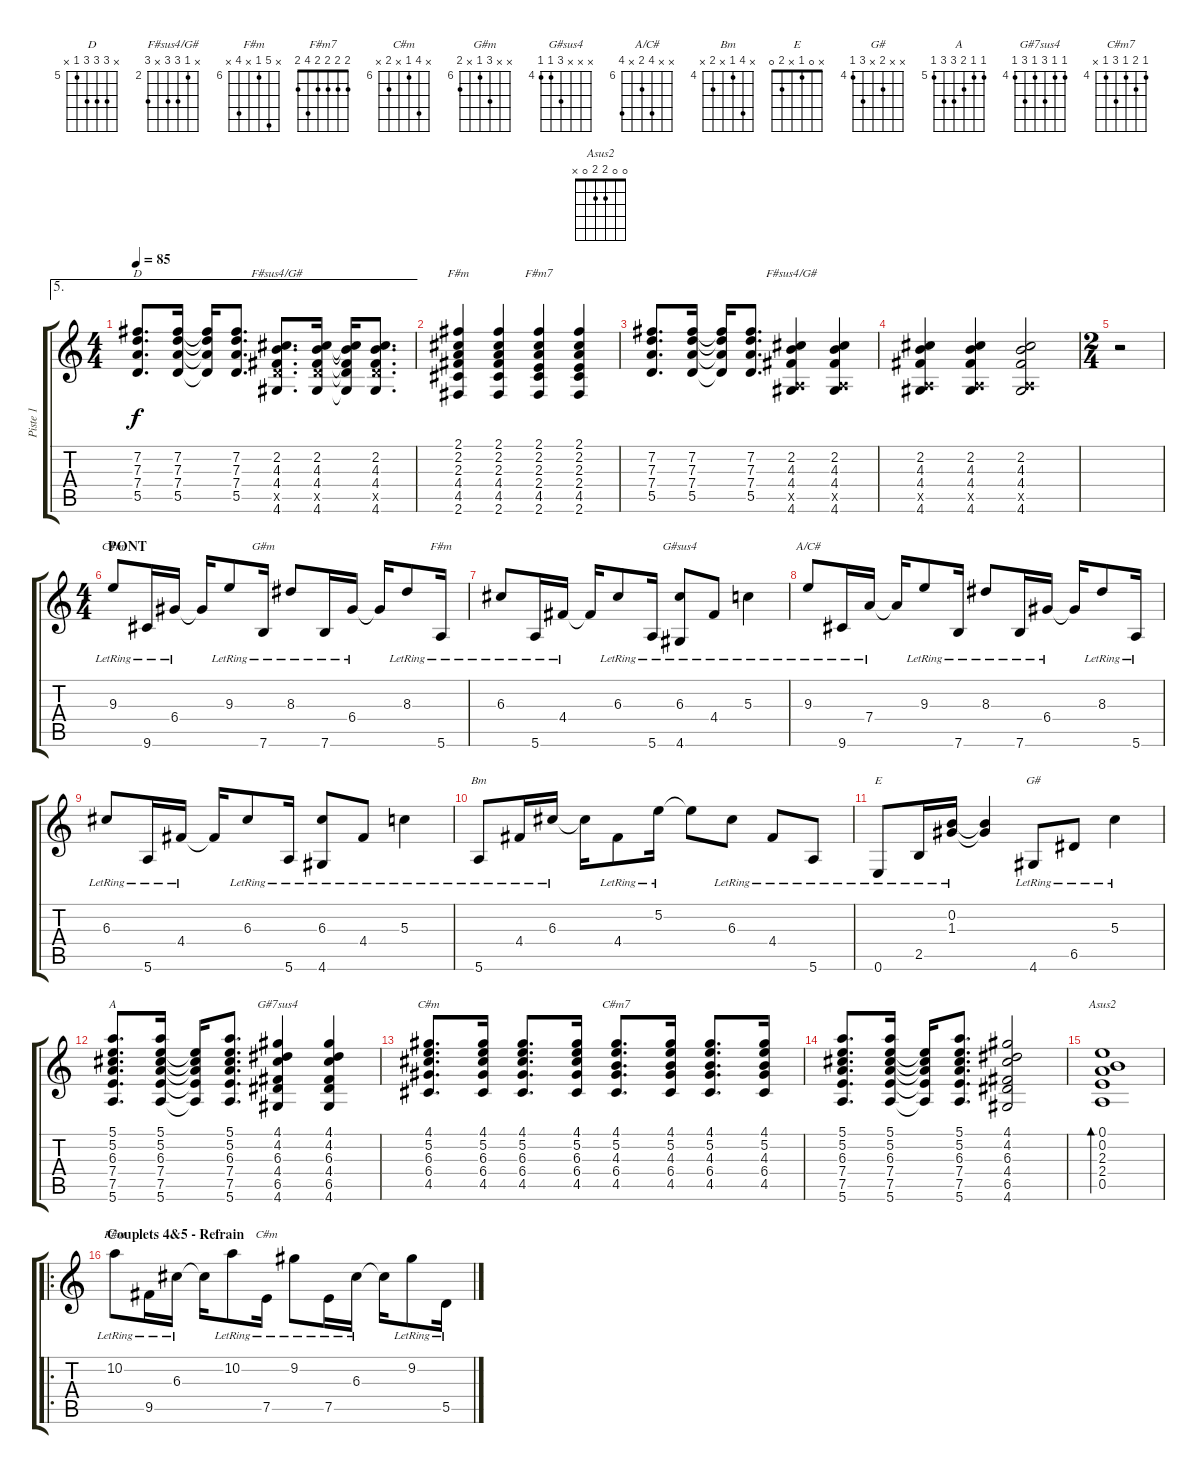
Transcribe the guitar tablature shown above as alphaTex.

\track ("Piste 1" "Piste 1") {instrument acousticguitarsteel}
\staff {score tabs}
\tuning (E4 B3 G3 D3 A2 E2) {hide}
\chord ("D" x 7 7 7 5 x) {firstfret 5}
\chord ("F#sus4/G#" x 2 4 4 x 4)
\chord ("F#m" 2 2 2 4 4 2)
\chord ("F#m7" 2 2 2 2 4 2)
\chord ("F#sus4/G#" x 2 4 4 x 4) {firstfret 2}
\chord ("C#m" x x 9 6 x 9) {firstfret 6}
\chord ("G#m" x x 8 6 x 7) {firstfret 6}
\chord ("F#m" x x 6 4 x 5) {firstfret 4}
\chord ("G#sus4" x x x 6 4 4) {firstfret 4}
\chord ("A/C#" x x 9 7 x 9) {firstfret 6}
\chord ("Bm" x 7 4 x 5 x) {firstfret 4}
\chord ("E" x 0 1 x 2 0)
\chord ("G#" x x 5 x 6 4) {firstfret 4}
\chord ("A" 5 5 6 7 7 5) {firstfret 5}
\chord ("G#7sus4" 4 4 6 4 6 4) {firstfret 4}
\chord ("C#m" 4 5 6 6 4 x) {firstfret 4}
\chord ("C#m7" 4 5 4 6 4 x) {firstfret 4}
\chord ("Asus2" 0 0 2 2 0 x)
\chord ("F#m" x 10 6 x 9 x) {firstfret 6}
\chord ("C#m" x 9 6 x 7 x) {firstfret 6}
\ae 5
\ts (4 4)
\tempo 85
\clef g2
\ks c
(7.2 7.3 7.4 5.5).8{d ch "D" dy f} (7.2 7.3 7.4 5.5).16 (7.2{t} 7.3{t} 7.4{t} 5.5{t}).16 (7.2 7.3 7.4 5.5).8{d} (2.2 4.3 4.4 5.5{x} 4.6).8{d ch "F#sus4/G#"} (2.2 4.3 4.4 5.5{x} 4.6).16 (2.2{t} 4.3{t} 4.4{t} 5.5{t} 4.6{t}).16 (2.2 4.3 4.4 5.5{x} 4.6).8{d} |
(2.1 2.2 2.3 4.4 4.5 2.6).4{ch "F#m"} (2.1 2.2 2.3 4.4 4.5 2.6).4 (2.1 2.2 2.3 2.4 4.5 2.6).4{ch "F#m7"} (2.1 2.2 2.3 2.4 4.5 2.6).4 |
(7.2 7.3 7.4 5.5).8{d} (7.2 7.3 7.4 5.5).16 (7.2{t} 7.3{t} 7.4{t} 5.5{t}).16 (7.2 7.3 7.4 5.5).8{d} (2.2 4.3 4.4 0.5{x} 4.6).4{ch "F#sus4/G#"} (2.2 4.3 4.4 0.5{x} 4.6).4 |
(2.2 4.3 4.4 0.5{x} 4.6).4 (2.2 4.3 4.4 0.5{x} 4.6).4 (2.2 4.3 4.4 0.5{x} 4.6).2 |
\ts (2 4)
r.2 |
\ts (4 4)
\section ("" "PONT")
9.3{lr}.8{ch "C#m"} 9.6{lr}.16 6.4{lr}.16 6.4{t}.16 9.3{lr}.8 7.6{lr}.16{ch "G#m"} 8.3{lr}.8 7.6{lr}.16 6.4{lr}.16 6.4{t}.16 8.3{lr}.8 5.6{lr}.16{ch "F#m"} |
6.3{lr}.8 5.6{lr}.16 4.4{lr}.16 4.4{t}.16 6.3{lr}.8 5.6{lr}.16 (6.3{lr} 4.6{lr}).8{ch "G#sus4"} 4.4{lr}.8 5.3{lr}.4 |
9.3{lr}.8{ch "A/C#"} 9.6{lr}.16 7.4{lr}.16 7.4{t}.16 9.3{lr}.8 7.6{lr}.16 8.3{lr}.8 7.6{lr}.16 6.4{lr}.16 6.4{t}.16 8.3{lr}.8 5.6{lr}.16 |
6.3{lr}.8 5.6{lr}.16 4.4{lr}.16 4.4{t}.16 6.3{lr}.8 5.6{lr}.16 (6.3{lr} 4.6{lr}).8 4.4{lr}.8 5.3{lr}.4 |
5.6{lr}.8{ch "Bm"} 4.4{lr}.16 6.3{lr}.16 6.3{t}.16 4.4{lr}.8 5.2{lr}.16 5.2{t}.8 6.3{lr}.8 4.4{lr}.8 5.6{lr}.8 |
0.6{lr}.8{ch "E"} 2.5{lr}.16 (0.2{lr} 1.3{lr}).16 (0.2{t} 1.3{t}).4 4.6{lr}.8{ch "G#"} 6.5{lr}.8 5.3{lr}.4 |
(5.1 5.2 6.3 7.4 7.5 5.6).8{d ch "A"} (5.1 5.2 6.3 7.4 7.5 5.6).16 (5.2{t} 6.3{t} 7.4{t} 7.5{t} 5.6{t}).16 (5.1 5.2 6.3 7.4 7.5 5.6).8{d} (4.1 4.2 6.3 4.4 6.5 4.6).4{ch "G#7sus4"} (4.1 4.2 6.3 4.4 6.5 4.6).4 |
(4.1 5.2 6.3 6.4 4.5).8{d ch "C#m"} (4.1 5.2 6.3 6.4 4.5).16 (4.1 5.2 6.3 6.4 4.5).8{d} (4.1 5.2 6.3 6.4 4.5).16 (4.1 5.2 4.3 6.4 4.5).8{d ch "C#m7"} (4.1 5.2 4.3 6.4 4.5).16 (4.1 5.2 4.3 6.4 4.5).8{d} (4.1 5.2 4.3 6.4 4.5).16 |
(5.1 5.2 6.3 7.4 7.5 5.6).8{d} (5.1 5.2 6.3 7.4 7.5 5.6).16 (5.2{t} 6.3{t} 7.4{t} 7.5{t} 5.6{t}).16 (5.1 5.2 6.3 7.4 7.5 5.6).8{d} (4.1 4.2 6.3 4.4 6.5 4.6).2 |
(0.1 0.2 2.3 2.4 0.5).1{bd 480 ch "Asus2"} |
\ro
\section ("" "Couplets 4&5 - Refrain")
10.2{lr}.8{ch "F#m"} 9.5{lr}.16 6.3{lr}.16 6.3{t}.16 10.2{lr}.8 7.5{lr}.16{ch "C#m"} 9.2{lr}.8 7.5{lr}.16 6.3{lr}.16 6.3{t}.16 9.2{lr}.8 5.5{lr}.16
